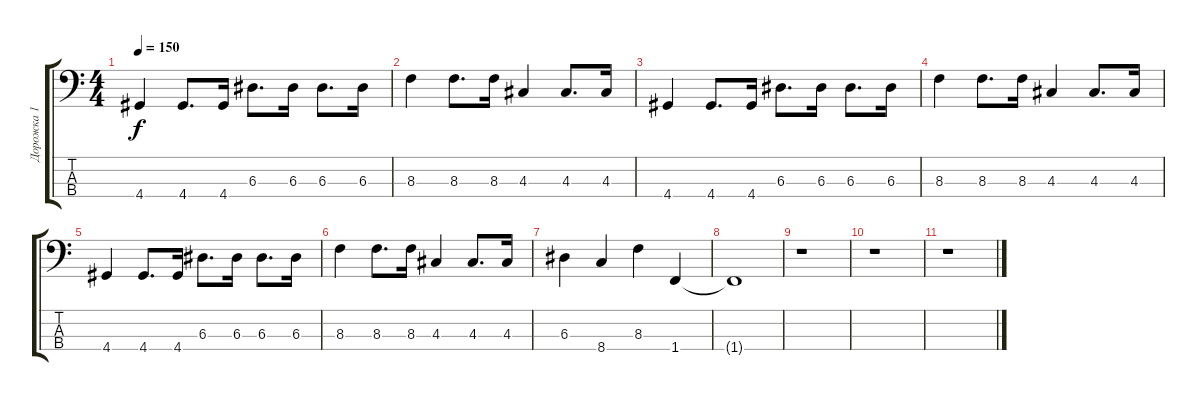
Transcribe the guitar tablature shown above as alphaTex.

\track ("Дорожка 1" "Дорожка 1") {instrument acousticguitarsteel}
\staff {score tabs}
\tuning (G2 D2 A1 E1) {hide}
\ts (4 4)
\tempo 150
\clef f4
\ks c
4.4.4{dy f} 4.4.8{d} 4.4.16 6.3.8{d} 6.3.16 6.3.8{d} 6.3.16 |
8.3.4 8.3.8{d} 8.3.16 4.3.4 4.3.8{d} 4.3.16 |
4.4.4 4.4.8{d} 4.4.16 6.3.8{d} 6.3.16 6.3.8{d} 6.3.16 |
8.3.4 8.3.8{d} 8.3.16 4.3.4 4.3.8{d} 4.3.16 |
4.4.4 4.4.8{d} 4.4.16 6.3.8{d} 6.3.16 6.3.8{d} 6.3.16 |
8.3.4 8.3.8{d} 8.3.16 4.3.4 4.3.8{d} 4.3.16 |
6.3.4 8.4.4 8.3.4 1.4.4 |
1.4{t}.1 |
r.1 |
r.1 |
r.1
